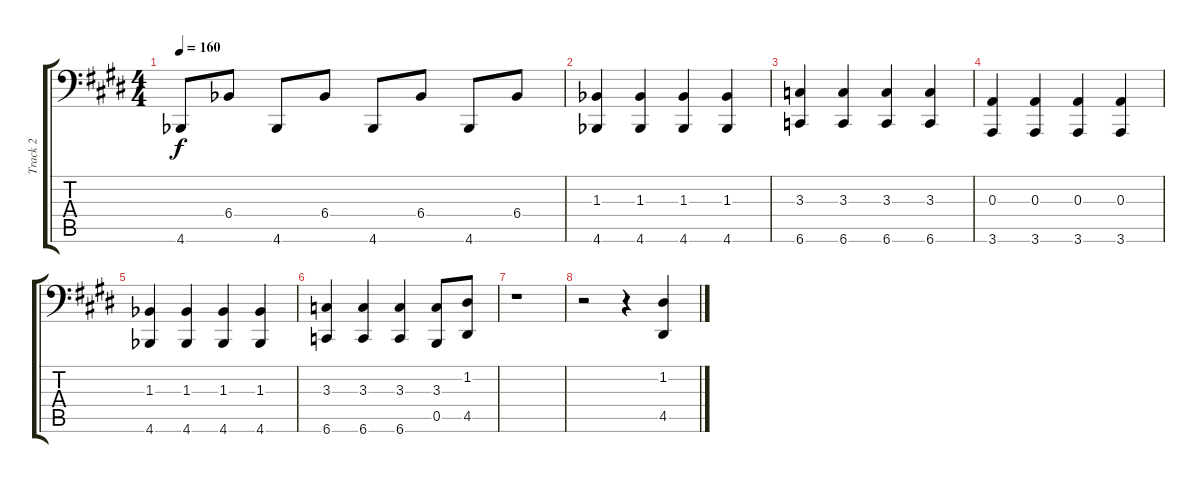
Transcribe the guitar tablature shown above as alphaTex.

\track ("Track 2" "Track 2") {instrument synthbass2}
\staff {score tabs}
\tuning (G2 D2 A1 E1 B0 Gb0) {hide}
\ts (4 4)
\tempo 160
\clef f4
\ks e
4.6{acc b}.8{dy f} 6.4{acc b}.8 4.6{acc b}.8 6.4{acc b}.8 4.6{acc b}.8 6.4{acc b}.8 4.6{acc b}.8 6.4{acc b}.8 |
(1.3{acc b} 4.6{acc b}).4 (1.3{acc b} 4.6{acc b}).4 (1.3{acc b} 4.6{acc b}).4 (1.3{acc b} 4.6{acc b}).4 |
(3.3 6.6).4 (3.3 6.6).4 (3.3 6.6).4 (3.3 6.6).4 |
(0.3 3.6).4 (0.3 3.6).4 (0.3 3.6).4 (0.3 3.6).4 |
(1.3{acc b} 4.6{acc b}).4 (1.3{acc b} 4.6{acc b}).4 (1.3{acc b} 4.6{acc b}).4 (1.3{acc b} 4.6{acc b}).4 |
(3.3 6.6).4 (3.3 6.6).4 (3.3 6.6).4 (3.3 0.5).8 (1.2 4.5).8 |
r.1 |
r.2 r.4 (1.2 4.5).4
